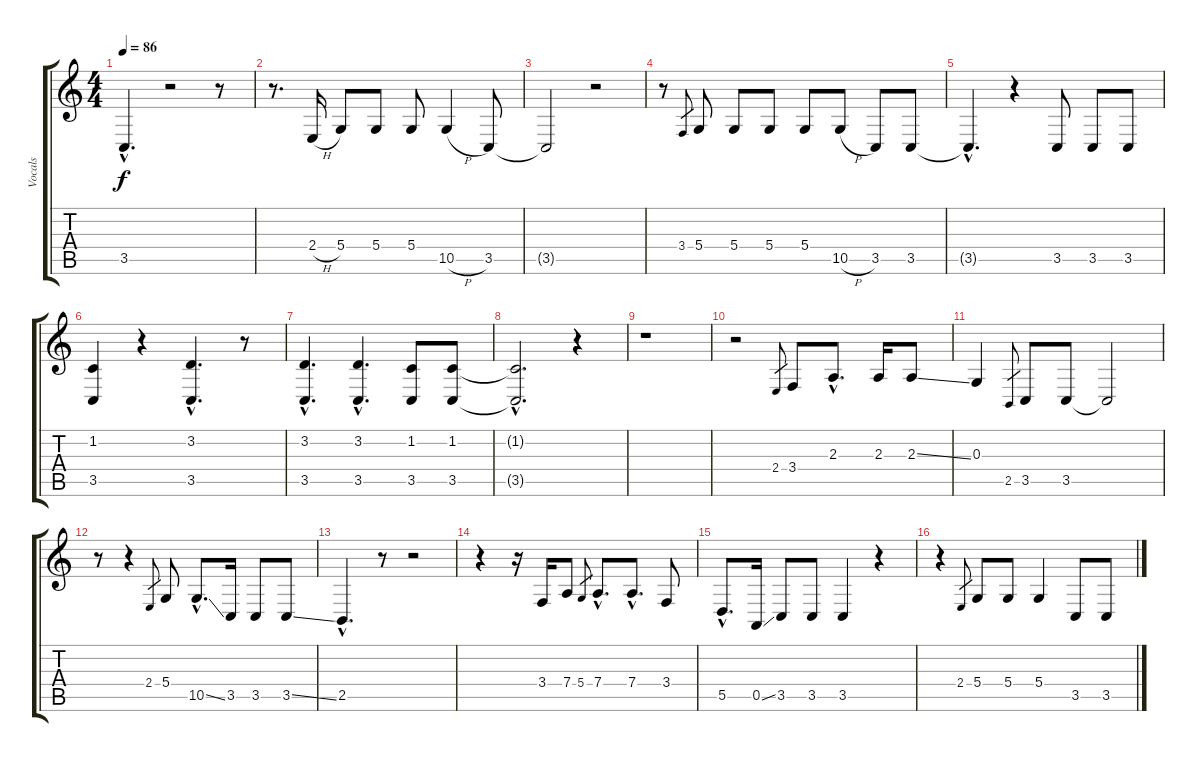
\track ("Vocals" "Vocals") {instrument bagpipe}
\staff {score tabs}
\tuning (E4 B3 G3 D3 A2 E2) {hide}
\ts (4 4)
\tempo 86
\clef g2
\ks c
3.5{hac t}.4{d dy f} r.2 r.8 |
r.8{d} 2.4{h}.16 5.4.8 5.4.8 5.4.8 10.5{h}.4 3.5.8 |
3.5{t}.2 r.2 |
r.8 3.4.8{gr} 5.4.8 5.4.8 5.4.8 5.4.8 10.5{h}.8 3.5.8 3.5.8 |
3.5{hac t}.4{d} r.4 3.5.8 3.5.8 3.5.8 |
(1.2 3.5).4 r.4 (3.2{hac} 3.5{hac}).4{d} r.8 |
(3.2{hac} 3.5{hac}).4{d} (3.2{hac} 3.5{hac}).4{d} (1.2 3.5).8 (1.2 3.5).8 |
(1.2{hac t} 3.5{hac t}).2{d} r.4 |
r.1 |
r.2 2.4.8{gr} 3.4.8 2.3{hac}.8{d} 2.3.16 2.3{ss}.8 |
0.3.4 2.5.8{gr} 3.5.8 3.5.8 3.5{t}.2 |
r.8 r.4 2.4.8{gr} 5.4.8 10.5{ss hac}.8{d} 3.5.16 3.5.8 3.5{ss}.8 |
2.5{hac}.4{d} r.8 r.2 |
r.4 r.16 3.4.16 7.4.8 5.4.8{gr} 7.4{hac}.8{d} 7.4{hac}.8{d} 3.4.8 |
5.5{hac}.8{d} 0.5{ss}.16 3.5.8 3.5.8 3.5.4 r.4 |
r.4 2.4.8{gr} 5.4.8 5.4.8 5.4.4 3.5.8 3.5{ss}.8
